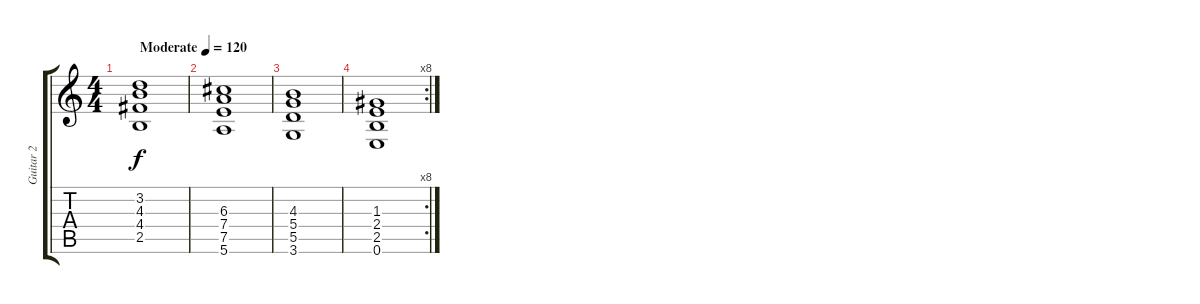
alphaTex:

\track ("Guitar 2" "Guitar 2") {instrument acousticguitarsteel}
\staff {score tabs}
\tuning (E4 B3 G3 D3 A2 E2) {hide}
\ts (4 4)
\tempo (120 "Moderate")
\clef g2
\ks c
(3.2 4.3 4.4 2.5).1{dy f instrument acousticguitarsteel} |
(6.3 7.4 7.5 5.6).1 |
(4.3 5.4 5.5 3.6).1 |
\rc 8
(1.3 2.4 2.5 0.6).1
